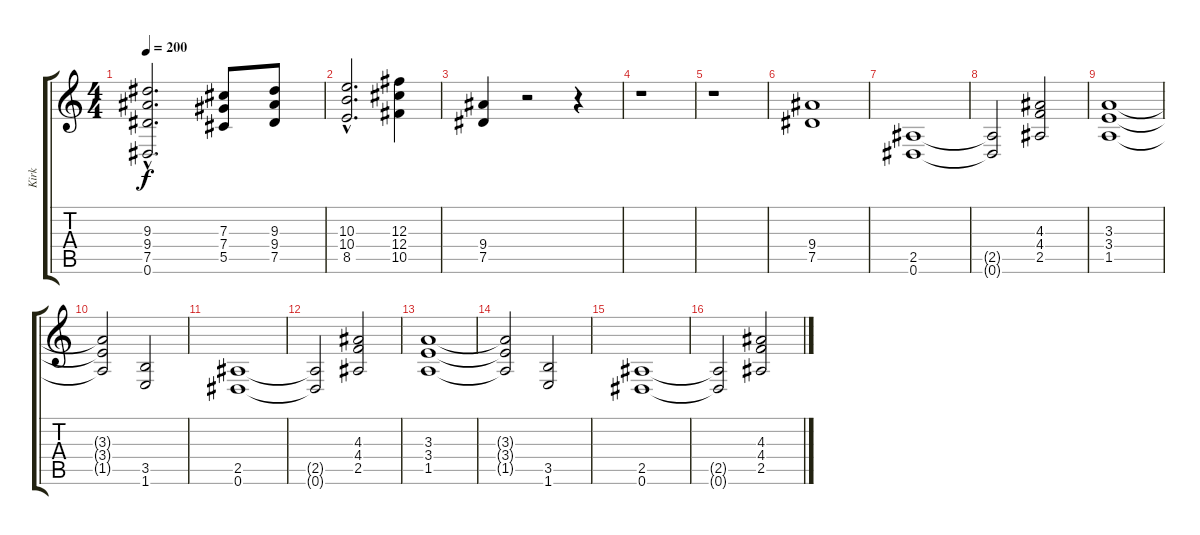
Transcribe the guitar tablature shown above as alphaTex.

\track ("Kirk" "Kirk") {instrument distortionguitar}
\staff {score tabs}
\tuning (Eb4 Bb3 Gb3 Db3 Ab2 Eb2) {hide}
\ts (4 4)
\tempo 200
\tempo 100
\tempo 200
\clef g2
\ks c
(9.3{hac} 9.4{hac} 7.5{hac} 0.6{hac}).2{d dy f instrument distortionguitar} (7.3 7.4 5.5).8 (9.3 9.4 7.5).8 |
(10.3{hac} 10.4{hac} 8.5{hac}).2{d} (12.3 12.4 10.5).4 |
(9.4 7.5).4 r.2 r.4 |
r.1 |
r.1 |
(9.4 7.5).1 |
(2.5 0.6).1 |
(2.5{t} 0.6{t}).2 (4.3 4.4 2.5).2 |
(3.3 3.4 1.5).1 |
(3.3{t} 3.4{t} 1.5{t}).2 (3.5 1.6).2 |
(2.5 0.6).1 |
(2.5{t} 0.6{t}).2 (4.3 4.4 2.5).2 |
(3.3 3.4 1.5).1 |
(3.3{t} 3.4{t} 1.5{t}).2 (3.5 1.6).2 |
(2.5 0.6).1 |
(2.5{t} 0.6{t}).2 (4.3 4.4 2.5).2
